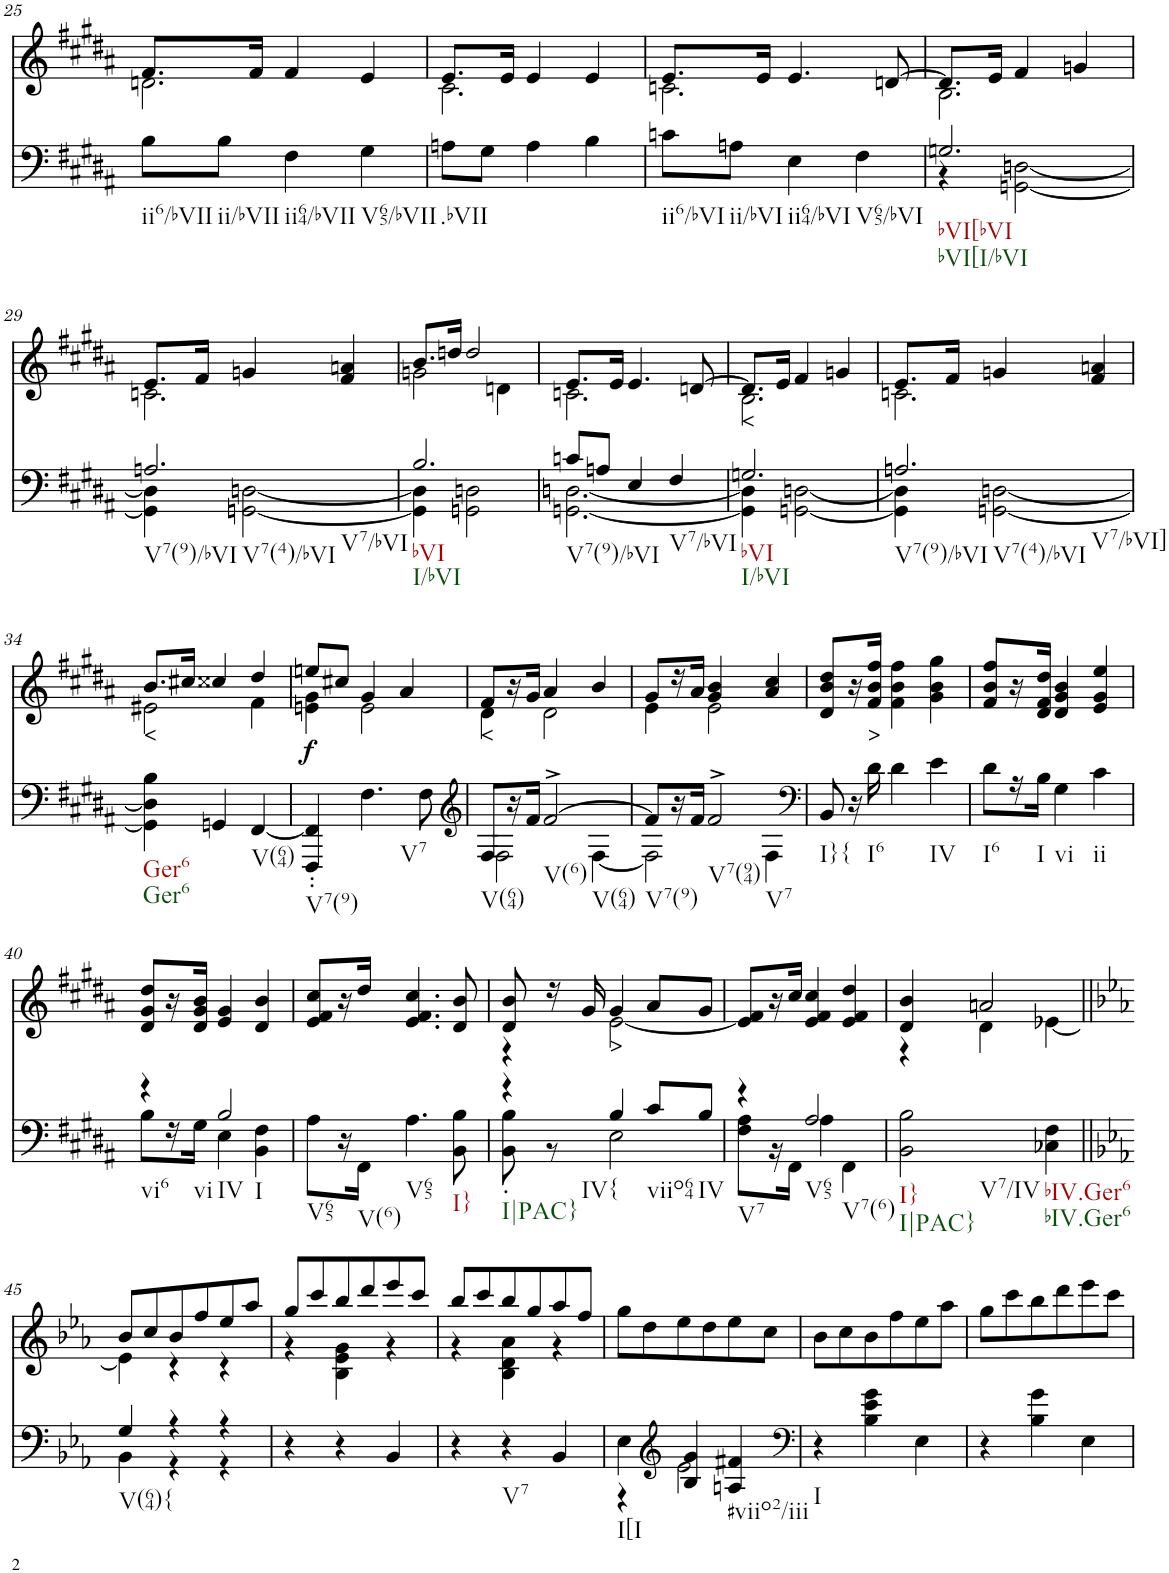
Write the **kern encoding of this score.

**kern	**kern	**text	**dynam
*part2	*part1	*part1	*part1
*staff2	*staff1	*staff1	*staff1
*I"Piano	*I"Piano	*	*
*I'Pno	*I'Pno	*	*
!!LO:PB:g=z
*clefF4	*clefG2	*	*
*k[f#c#g#d#a#]	*k[f#c#g#d#a#]	*	*
*B:	*B:	*	*
*M3/4	*M3/4	*	*
=25	=25	=25	=25
*	*^	*	*
!LO:TX:b:t=ii6/bVII	!	!	!	!
8B\L	8.f#/L	2.dn\	.	.
!LO:TX:b:t=ii/bVII	!	!	!	!
8B\J	.	.	.	.
.	16f#/Jk	.	.	.
!LO:TX:b:t=ii64/bVII	!	!	!	!
4F#\	4f#/	.	.	.
!LO:TX:b:t=V65/bVII	!	!	!	!
4G#\	4e/	.	.	.
=26	=26	=26	=26	=26
!LO:TX:b:t=.bVII	!	!	!	!
8An\L	8.e/L	2.c#\	.	.
8G#\J	.	.	.	.
.	16e/Jk	.	.	.
4A\	4e/	.	.	.
4B\	4e/	.	.	.
=27	=27	=27	=27	=27
!LO:TX:b:t=ii6/bVI	!	!	!	!
8cn\L	8.e/L	2.cn\	.	.
!LO:TX:b:t=ii/bVI	!	!	!	!
8An\J	.	.	.	.
.	16e/Jk	.	.	.
!LO:TX:b:t=ii64/bVI	!	!	!	!
4E\	4.e/	.	.	.
!LO:TX:b:t=V65/bVI	!	!	!	!
4F#\	.	.	.	.
.	[8dn/	.	.	.
=28	=28	=28	=28	=28
*^	*	*	*	*
!LO:TX:b:t=bVI[bVI	!	!	!	!	!
!LO:TX:b:t=bVI[I/bVI	!	!	!	!	!
2.Gn/	4r	8.d/L]	2.B\	.	.
.	.	16e/Jk	.	.	.
.	[2GGn\ [2Dn\	4f#/	.	.	.
.	.	4gn/	.	.	.
!!LO:LB:g=z	!!
=29	=29	=29	=29	=29	=29
!LO:TX:b:t=V7(9)/bVI	!	!	!	!	!
!LO:TX:b:t=V7(4)/bVI	!	!	!	!	!
!LO:TX:b:t=V7/bVI	!	!	!	!	!
2.An/	4GG\] 4D\]	8.e/L	2.cn\	.	.
.	.	16f#/Jk	.	.	.
.	[2GGn\ [2Dn\	4gn/	.	.	.
.	.	4f#/ 4an/	.	.	.
=30	=30	=30	=30	=30	=30
!LO:TX:b:t=bVI	!	!	!	!	!
!LO:TX:b:t=I/bVI	!	!	!	!	!
2.B/	4GG\] 4D\]	8.b/L	2gn\	.	.
.	.	16ddn/Jk	.	.	.
.	2GGn\ 2Dn\	2dd/	.	.	.
.	.	.	4dn\	.	.
=31	=31	=31	=31	=31	=31
!LO:TX:b:t=V7(9)/bVI	!	!	!	!	!
8cn/L	[2.GGn\ [2.Dn\	8.e/L	2.cn\	.	.
8An/J	.	.	.	.	.
.	.	16e/Jk	.	.	.
4E/	.	4.e/	.	.	.
!LO:TX:b:t=V7/bVI	!	!	!	!	!
4F#/	.	.	.	.	.
.	.	[8dn/	.	.	.
=32	=32	=32	=32	=32	=32
!LO:TX:b:t=bVI	!	!	!	!	!
!LO:TX:b:t=I/bVI	!	!	!	!	!
!	!	!	!	!LO:LY:b	!
2.Gn/	4GG\] 4D\]	8.d/L]	2.B\	<	.
.	.	16e/Jk	.	.	.
.	[2GGn\ [2Dn\	4f#/	.	.	.
.	.	4gn/	.	.	.
=33	=33	=33	=33	=33	=33
!LO:TX:b:t=V7(9)/bVI	!	!	!	!	!
!LO:TX:b:t=V7(4)/bVI	!	!	!	!	!
!LO:TX:b:t=V7/bVI]	!	!	!	!	!
2.An/	4GG\] 4D\]	8.e/L	2.cn\	.	.
.	.	16f#/Jk	.	.	.
.	[2GGn\ [2Dn\	4gn/	.	.	.
.	.	4f#/ 4an/	.	.	.
*v	*v	*	*	*	*
!!LO:LB:g=z	!!
=34	=34	=34	=34	=34
!LO:TX:b:t=Ger6	!	!	!	!
!LO:TX:b:t=Ger6	!	!	!	!
!	!	!	!LO:LY:b	!
4GG\] 4D\] 4B\	8.b/L	2e#X\	<	.
.	16cc#X/Jk	.	.	.
4GGn/	4cc##X/	.	.	.
!LO:TX:b:t=V(64)	!	!	!	!
[4FF#/	4dd#/	4f#\	.	.
=35	=35	=35	=35	=35
!LO:TX:b:t=V7(9)	!	!	!	!
!	!	!	!	!LO:DY:b
4FFF#/' 4FF#/]'	8een/L	4en\ 4g#\	.	f
.	8cc#X/J	.	.	.
!LO:TX:b:t=V7	!	!	!	!
4.F#\	4g#/	2e\	.	.
.	4a#/	.	.	.
8F#\	.	.	.	.
=36	=36	=36	=36	=36
*clefG2	*	*	*	*
*^	*	*	*	*
!LO:TX:b:t=V(64)	!	!	!	!	!
!	!	!	!	!LO:LY:b	!
8F#/L	2F#\	8f#/L	4d#\	<	.
16r	.	16r	.	.	.
16f#/JJ	.	16g#/JJ	.	.	.
!LO:TX:b:t=V(6)	!	!	!	!	!
!LO:TX:b:t=V(64)	!	!	!	!	!
[2f#^/	.	4a#/	2d#\	.	.
.	[4F#\	4b/	.	.	.
=37	=37	=37	=37	=37	=37
!LO:TX:b:t=V7(9)	!	!	!	!	!
8f#/L]	2F#\]	8g#/L	4e\	.	.
16r	.	16r	.	.	.
16f#/JJ	.	16a#/JJ	.	.	.
!LO:TX:b:t=V7(94)	!	!	!	!	!
!LO:TX:b:t=V7	!	!	!	!	!
2f#^/	.	4g#/ 4b/	2e\	.	.
.	4F#\	4a#/ 4cc#/	.	.	.
*v	*v	*	*	*	*
*	*v	*v	*	*
=38	=38	=38	=38
*clefF4	*	*	*
*^	*	*	*
!LO:TX:b:t=I}{	!	!	!	!
*v	*v	*	*	*
8BB/	8d#/ 8b/ 8dd#/L	.	.
16r	16r	.	.
!LO:TX:b:t=I6	!	!	!
!	!	!LO:LY:b	!
16d#\	16f#/ 16b/ 16ff#/JJ	>	.
4d#\	4f#\ 4b\ 4ff#\	.	.
!LO:TX:b:t=IV	!	!	!
4e\	4g#\ 4b\ 4gg#\	.	.
=39	=39	=39	=39
!LO:TX:b:t=I6	!	!	!
8d#\L	8f#/ 8b/ 8ff#/L	.	.
16r	16r	.	.
!LO:TX:b:t=I	!	!	!
16B\JJ	16d#/ 16f#/ 16dd#/JJ	.	.
!LO:TX:b:t=vi	!	!	!
4G#\	4d#/ 4g#/ 4b/	.	.
!LO:TX:b:t=ii	!	!	!
4c#\	4e/ 4g#/ 4ee/	.	.
!!LO:LB:g=z
=40	=40	=40	=40
*^	*	*	*
!LO:TX:b:t=vi6	!	!	!	!
!LO:TX:b:t=vi	!	!	!	!
4r	8B\L	8d#/ 8g#/ 8dd#/L	.	.
.	16r	16r	.	.
.	16G#\JJ	16d#/ 16g#/ 16b/JJ	.	.
!LO:TX:b:t=IV	!	!	!	!
!LO:TX:b:t=I	!	!	!	!
2B/	4E\	4e/ 4g#/	.	.
.	4BB\ 4F#\	4d#/ 4b/	.	.
=41	=41	=41	=41	=41
!LO:TX:b:t=V65	!	!	!	!
*v	*v	*	*	*
8A#\L	8e/ 8f#/ 8cc#/L	.	.
16r	16r	.	.
!LO:TX:b:t=V(6)	!	!	!
16FF#\JJ	16dd#/JJ	.	.
!LO:TX:b:t=V65	!	!	!
4.A#\	4.e/ 4.f#/ 4.cc#/	.	.
!LO:TX:b:t=I}	!	!	!
8BB\ 8B\	8d#/ 8b/	.	.
=42	=42	=42	=42
*^	*^	*	*
!LO:TX:b:t=I|PAC}	!	!	!	!	!
!LO:TX:b:t=IV{	!	!	!	!	!
4r	8BB\' 8B\'	8d#/ 8b/	4r	.	.
.	8r	16r	.	.	.
.	.	16g#/	.	.	.
!	!	!	!	!LO:LY:b	!
4B/	2E\	4g#/	[2e\	>	.
!LO:TX:b:t=viio64	!	!	!	!	!
8c#/L	.	8a#/L	.	.	.
!LO:TX:b:t=IV	!	!	!	!	!
8B/J	.	8g#/J	.	.	.
*	*	*v	*v	*	*
=43	=43	=43	=43	=43
!LO:TX:b:t=V7	!	!	!	!
4r	8F#\ 8A#\L	8e/] 8f#/L	.	.
.	16r	16r	.	.
.	16FF#\JJ	16cc#/JJ	.	.
!LO:TX:b:t=V65	!	!	!	!
!LO:TX:b:t=V7(6)	!	!	!	!
2A#/	4A#\	4e/ 4f#/ 4cc#/	.	.
.	4FF#\	4e/ 4f#/ 4dd#/	.	.
=44	=44	=44	=44	=44
*	*	*^	*	*
!LO:TX:b:t=I}	!	!	!	!	!
!LO:TX:b:t=I|PAC}	!	!	!	!	!
!LO:TX:b:t=V7/IV	!	!	!	!	!
*v	*v	*	*	*	*
2BB\ 2B\	4d#/ 4b/	4r	.	.
.	2an/	4d#\	.	.
!LO:TX:b:t=bIV.Ger6	!	!	!	!
!LO:TX:b:t=bIV.Ger6	!	!	!	!
4C-X\ 4F#\	.	[4e-X\	.	.
!!LO:LB:g=z	!!
=45||	=45||	=45||	=45||	=45||
*k[b-e-a-]	*k[b-e-a-]	*	*	*
*^	*	*	*	*
!LO:TX:b:t=V(64){	!	!	!	!	!
4G/	4BB-\	8b-/L	4e-\]	.	.
.	.	8cc/	.	.	.
4r	4r	8b-/	4r	.	.
.	.	8ff/	.	.	.
4r	4r	8ee-/	4r	.	.
.	.	8aa-/J	.	.	.
*v	*v	*	*	*	*
=46	=46	=46	=46	=46
4r	8gg/L	4r	.	.
.	8ccc/	.	.	.
4r	8bb-/	4B-\ 4e-\ 4g\	.	.
.	8ddd/	.	.	.
4BB-/	8eee-/	4r	.	.
.	8ccc/J	.	.	.
=47	=47	=47	=47	=47
4r	8bb-/L	4r	.	.
.	8ccc/	.	.	.
!LO:TX:b:t=V7	!	!	!	!
4r	8bb-/	4B-\ 4d\ 4a-\	.	.
.	8gg/	.	.	.
4BB-/	8aa-/	4r	.	.
.	8ff/J	.	.	.
*	*v	*v	*	*
=48	=48	=48	=48
*^	*	*	*
!LO:TX:b:t=I[I	!	!	!	!
4E-\	4r	8gg\L	.	.
.	.	8dd\	.	.
*clefG2	*	*	*	*
!LO:TX:b:t=#viio2/iii	!	!	!	!
2e-\	4B-/ 4g/	8ee-\	.	.
.	.	8dd\	.	.
.	4An/ 4f#X/	8ee-\	.	.
.	.	8cc\J	.	.
*v	*v	*	*	*
=49	=49	=49	=49
*clefF4	*	*	*
!LO:TX:b:t=I	!	!	!
4r	8b-\L	.	.
.	8cc\	.	.
4B-\ 4e-\ 4g\	8b-\	.	.
.	8ff\	.	.
4E-\	8ee-\	.	.
.	8aa-\J	.	.
=50	=50	=50	=50
4r	8gg\L	.	.
.	8ccc\	.	.
4B-\ 4g\	8bb-\	.	.
.	8ddd\	.	.
4E-\	8eee-\	.	.
.	8ccc\J	.	.
=	=	=	=
*-	*-	*-	*-
